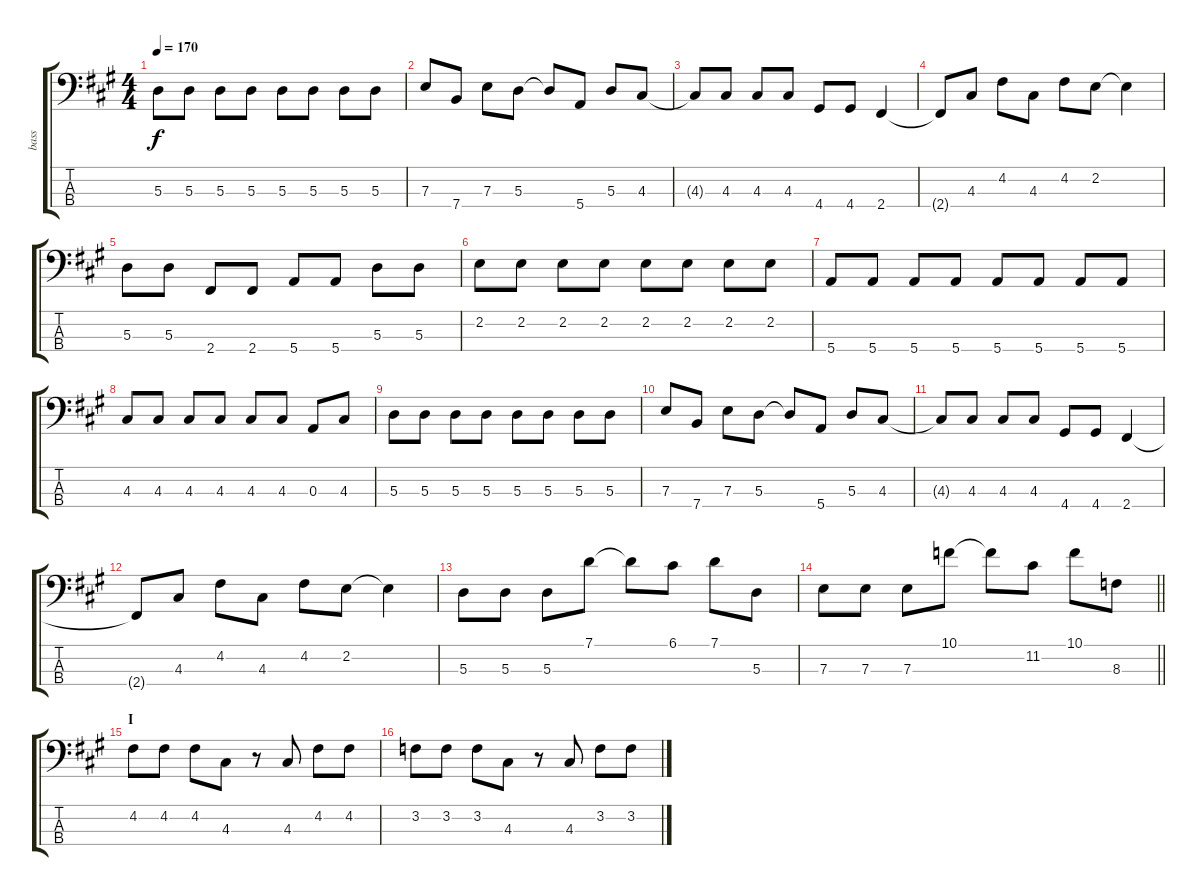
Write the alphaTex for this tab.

\track ("bass" "bass") {instrument electricbassfinger}
\staff {score tabs}
\tuning (G2 D2 A1 E1) {hide}
\ts (4 4)
\tempo 170
\clef f4
\ks a
5.3.8{dy f} 5.3.8 5.3.8 5.3.8 5.3.8 5.3.8 5.3.8 5.3.8 |
7.3.8 7.4.8 7.3.8 5.3.8 5.3{t}.8 5.4.8 5.3.8 4.3.8 |
4.3{t}.8 4.3.8 4.3.8 4.3.8 4.4.8 4.4.8 2.4.4 |
2.4{t}.8 4.3.8 4.2.8 4.3.8 4.2.8 2.2.8 2.2{t}.4 |
5.3.8 5.3.8 2.4.8 2.4.8 5.4.8 5.4.8 5.3.8 5.3.8 |
2.2.8 2.2.8 2.2.8 2.2.8 2.2.8 2.2.8 2.2.8 2.2.8 |
5.4.8 5.4.8 5.4.8 5.4.8 5.4.8 5.4.8 5.4.8 5.4.8 |
4.3.8 4.3.8 4.3.8 4.3.8 4.3.8 4.3.8 0.3.8 4.3.8 |
5.3.8 5.3.8 5.3.8 5.3.8 5.3.8 5.3.8 5.3.8 5.3.8 |
7.3.8 7.4.8 7.3.8 5.3.8 5.3{t}.8 5.4.8 5.3.8 4.3.8 |
4.3{t}.8 4.3.8 4.3.8 4.3.8 4.4.8 4.4.8 2.4.4 |
2.4{t}.8 4.3.8 4.2.8 4.3.8 4.2.8 2.2.8 2.2{t}.4 |
5.3.8 5.3.8 5.3.8 7.1.8 7.1{t}.8 6.1.8 7.1.8 5.3.8 |
\barLineRight lightlight
7.3.8 7.3.8 7.3.8 10.1.8 10.1{t}.8 11.2.8 10.1.8 8.3.8 |
\section ("" "I")
4.2.8 4.2.8 4.2.8 4.3.8 r.8 4.3.8 4.2.8 4.2.8 |
3.2.8 3.2.8 3.2.8 4.3.8 r.8 4.3.8 3.2.8 3.2.8
